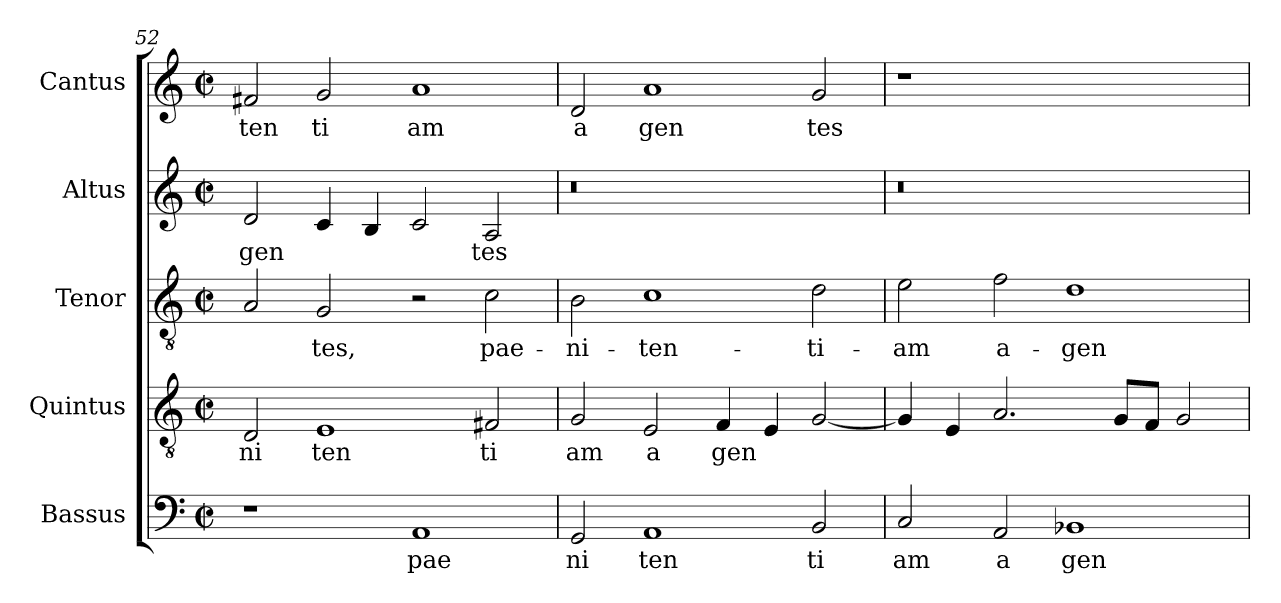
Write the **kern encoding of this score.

**kern	**text	**kern	**text	**kern	**text	**kern	**text	**kern	**text
*part5	*part5	*part4	*part4	*part3	*part3	*part2	*part2	*part1	*part1
*staff5	*staff5	*staff4	*staff4	*staff3	*staff3	*staff2	*staff2	*staff1	*staff1
*I"Bassus	*	*I"Quintus	*	*I"Tenor	*	*I"Altus	*	*I"Cantus	*
!!LO:PB:g=z
*clefF4	*	*clefGv2	*	*clefGv2	*	*clefG2	*	*clefG2	*
*k[]	*	*k[]	*	*k[]	*	*k[]	*	*k[]	*
*C:	*	*C:	*	*C:	*	*C:	*	*C:	*
*M2/2	*	*M2/2	*	*M2/2	*	*M2/2	*	*M2/2	*
*met(c|)	*	*met(c|)	*	*met(c|)	*	*met(c|)	*	*met(c|)	*
=52	=52	=52	=52	=52	=52	=52	=52	=52	=52
!	!	!	!LO:LY:b:cj	!	!LO:LY:b:cj	!	!LO:LY:b:cj	!	!LO:LY:b:cj
1r	.	2D/	ni	2A/	--	2d/	-gen	2f#X/	ten
!	!	!	!LO:LY:b:cj	!	!LO:LY:b:cj	!	!LO:LY:b:cj	!	!LO:LY:b:cj
.	.	1E	ten	2G/	-tes,	4c/	.	2g/	ti
!	!	!	!	!	!	!	!LO:LY:b:cj	!	!
.	.	.	.	.	.	4B/	.	.	.
!	!LO:LY:b:cj	!	!	!	!	!	!LO:LY:b:cj	!	!LO:LY:b:cj
1AA	pae	.	.	2r	.	2c/	.	1a	am
!	!	!	!LO:LY:b:cj	!	!LO:LY:b:cj	!	!LO:LY:b:cj	!	!
.	.	2F#X/	ti	2c\	pae-	2A/	tes	.	.
=53	=53	=53	=53	=53	=53	=53	=53	=53	=53
!	!LO:LY:b:cj	!	!LO:LY:b:cj	!	!LO:LY:b:cj	!	!	!	!LO:LY:b:cj
2GG/	ni	2G/	am	2B\	-ni-	0r	.	2d/	a
!	!LO:LY:b:cj	!	!LO:LY:b:cj	!	!LO:LY:b:cj	!	!	!	!LO:LY:b:cj
1AA	ten	2E/	a	1c	-ten-	.	.	1a	gen
!	!	!	!LO:LY:b:cj	!	!	!	!	!	!
.	.	4F/	gen	.	.	.	.	.	.
!	!	!	!LO:LY:b:cj	!	!	!	!	!	!
.	.	4E/	.	.	.	.	.	.	.
!	!LO:LY:b:cj	!	!LO:LY:b:cj	!	!LO:LY:b:cj	!	!	!	!LO:LY:b:cj
2BB/	ti	[<2G/	.	2d\	-ti-	.	.	2g/	tes
=54	=54	=54	=54	=54	=54	=54	=54	=54	=54
!	!LO:LY:b:cj	!	!LO:LY:b:cj	!	!LO:LY:b:cj	!	!	!	!
2C/	am	4G/]	.	2e\	-am	0r	.	1r	.
!	!	!	!LO:LY:b:cj	!	!	!	!	!	!
.	.	4E/	.	.	.	.	.	.	.
!	!LO:LY:b:cj	!	!LO:LY:b:cj	!	!LO:LY:b:cj	!	!	!	!
2AA/	a	2.A/	.	2f\	a-	.	.	.	.
!	!LO:LY:b:cj	!	!	!	!LO:LY:b:cj	!	!	!	!
1BB-X	gen	.	.	1d	-gen-	.	.	1ryy	.
!	!	!	!LO:LY:b:cj	!	!	!	!	!	!
.	.	8G/L	.	.	.	.	.	.	.
!	!	!	!LO:LY:b:cj	!	!	!	!	!	!
.	.	8F/J	.	.	.	.	.	.	.
!	!	!	!LO:LY:b:cj	!	!	!	!	!	!
.	.	2G/	.	.	.	.	.	.	.
=	=	=	=	=	=	=	=	=	=
*-	*-	*-	*-	*-	*-	*-	*-	*-	*-
